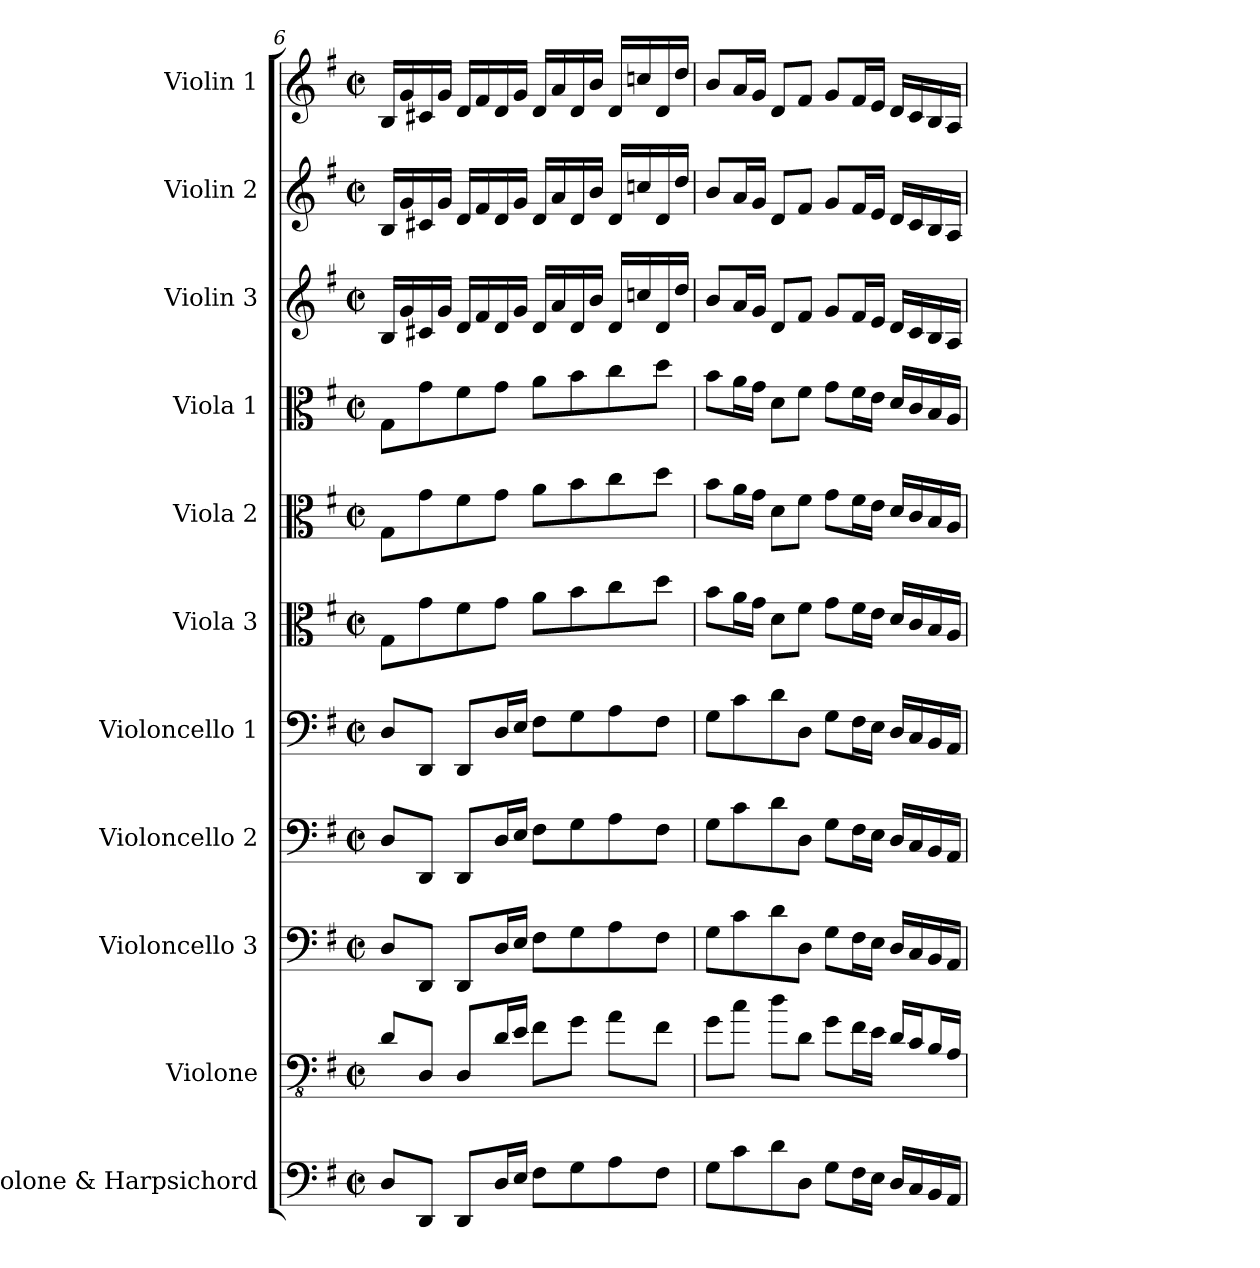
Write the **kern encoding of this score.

**kern	**kern	**kern	**kern	**kern	**kern	**kern	**kern	**kern	**kern	**kern
*part11	*part10	*part9	*part8	*part7	*part6	*part5	*part4	*part3	*part2	*part1
*staff11	*staff10	*staff9	*staff8	*staff7	*staff6	*staff5	*staff4	*staff3	*staff2	*staff1
*I"Violone &amp; Harpsichord	*I"Violone	*I"Violoncello 3	*I"Violoncello 2	*I"Violoncello 1	*I"Viola 3	*I"Viola 2	*I"Viola 1	*I"Violin 3	*I"Violin 2	*I"Violin 1
*I'Vne. &amp; Hch.	*I'Vne.	*I'Vc. 3	*I'Vc. 2	*I'Vc. 1	*I'Vla. 3	*I'Vla. 2	*I'Vla. 1	*I'Vln. 3	*I'Vln. 2	*I'Vln. 1
*clefF4	*clefFv4	*clefF4	*clefF4	*clefF4	*clefC3	*clefC3	*clefC3	*clefG2	*clefG2	*clefG2
*	*ITrd7c12	*	*	*	*	*	*	*	*	*
*k[f#]	*k[f#]	*k[f#]	*k[f#]	*k[f#]	*k[f#]	*k[f#]	*k[f#]	*k[f#]	*k[f#]	*k[f#]
*M4/4	*M4/4	*M4/4	*M4/4	*M4/4	*M4/4	*M4/4	*M4/4	*M4/4	*M4/4	*M4/4
*met(c|)	*met(c|)	*met(c|)	*met(c|)	*met(c|)	*met(c|)	*met(c|)	*met(c|)	*met(c|)	*met(c|)	*met(c|)
=6	=6	=6	=6	=6	=6	=6	=6	=6	=6	=6
8D/L	8DD/L	8D/L	8D/L	8D/L	8G\L	8G\L	8G\L	16B/LL	16B/LL	16B/LL
.	.	.	.	.	.	.	.	16g/	16g/	16g/
8DD/J	8DDD/J	8DD/J	8DD/J	8DD/J	8g\	8g\	8g\	16c#X/	16c#X/	16c#X/
.	.	.	.	.	.	.	.	16g/JJ	16g/JJ	16g/JJ
8DD/L	8DDD/L	8DD/L	8DD/L	8DD/L	8f#\	8f#\	8f#\	16d/LL	16d/LL	16d/LL
.	.	.	.	.	.	.	.	16f#/	16f#/	16f#/
16D/L	16DD/L	16D/L	16D/L	16D/L	8g\J	8g\J	8g\J	16d/	16d/	16d/
16E/JJ	16EE/JJ	16E/JJ	16E/JJ	16E/JJ	.	.	.	16g/JJ	16g/JJ	16g/JJ
8F#\L	8FF#\L	8F#\L	8F#\L	8F#\L	8a\L	8a\L	8a\L	16d/LL	16d/LL	16d/LL
.	.	.	.	.	.	.	.	16a/	16a/	16a/
8G\	8GG\J	8G\	8G\	8G\	8b\	8b\	8b\	16d/	16d/	16d/
.	.	.	.	.	.	.	.	16b/JJ	16b/JJ	16b/JJ
8A\	8AA\L	8A\	8A\	8A\	8cc\	8cc\	8cc\	16d/LL	16d/LL	16d/LL
.	.	.	.	.	.	.	.	16ccn/	16ccn/	16ccn/
8F#\J	8FF#\J	8F#\J	8F#\J	8F#\J	8dd\J	8dd\J	8dd\J	16d/	16d/	16d/
.	.	.	.	.	.	.	.	16dd/JJ	16dd/JJ	16dd/JJ
=7	=7	=7	=7	=7	=7	=7	=7	=7	=7	=7
8G\L	8GG\L	8G\L	8G\L	8G\L	8b\L	8b\L	8b\L	8b/L	8b/L	8b/L
8c\	8C\J	8c\	8c\	8c\	16a\L	16a\L	16a\L	16a/L	16a/L	16a/L
.	.	.	.	.	16g\JJ	16g\JJ	16g\JJ	16g/JJ	16g/JJ	16g/JJ
8d\	8D\L	8d\	8d\	8d\	8d\L	8d\L	8d\L	8d/L	8d/L	8d/L
8D\J	8DD\J	8D\J	8D\J	8D\J	8f#\J	8f#\J	8f#\J	8f#/J	8f#/J	8f#/J
8G\L	8GG\L	8G\L	8G\L	8G\L	8g\L	8g\L	8g\L	8g/L	8g/L	8g/L
16F#\L	16FF#\L	16F#\L	16F#\L	16F#\L	16f#\L	16f#\L	16f#\L	16f#/L	16f#/L	16f#/L
16E\JJ	16EE\JJ	16E\JJ	16E\JJ	16E\JJ	16e\JJ	16e\JJ	16e\JJ	16e/JJ	16e/JJ	16e/JJ
16D/LL	16DD/LL	16D/LL	16D/LL	16D/LL	16d/LL	16d/LL	16d/LL	16d/LL	16d/LL	16d/LL
16C/	16CC/J	16C/	16C/	16C/	16c/	16c/	16c/	16c/	16c/	16c/
16BB/	16BBB/L	16BB/	16BB/	16BB/	16B/	16B/	16B/	16B/	16B/	16B/
16AA/JJ	16AAA/JJ	16AA/JJ	16AA/JJ	16AA/JJ	16A/JJ	16A/JJ	16A/JJ	16A/JJ	16A/JJ	16A/JJ
=	=	=	=	=	=	=	=	=	=	=
*-	*-	*-	*-	*-	*-	*-	*-	*-	*-	*-
